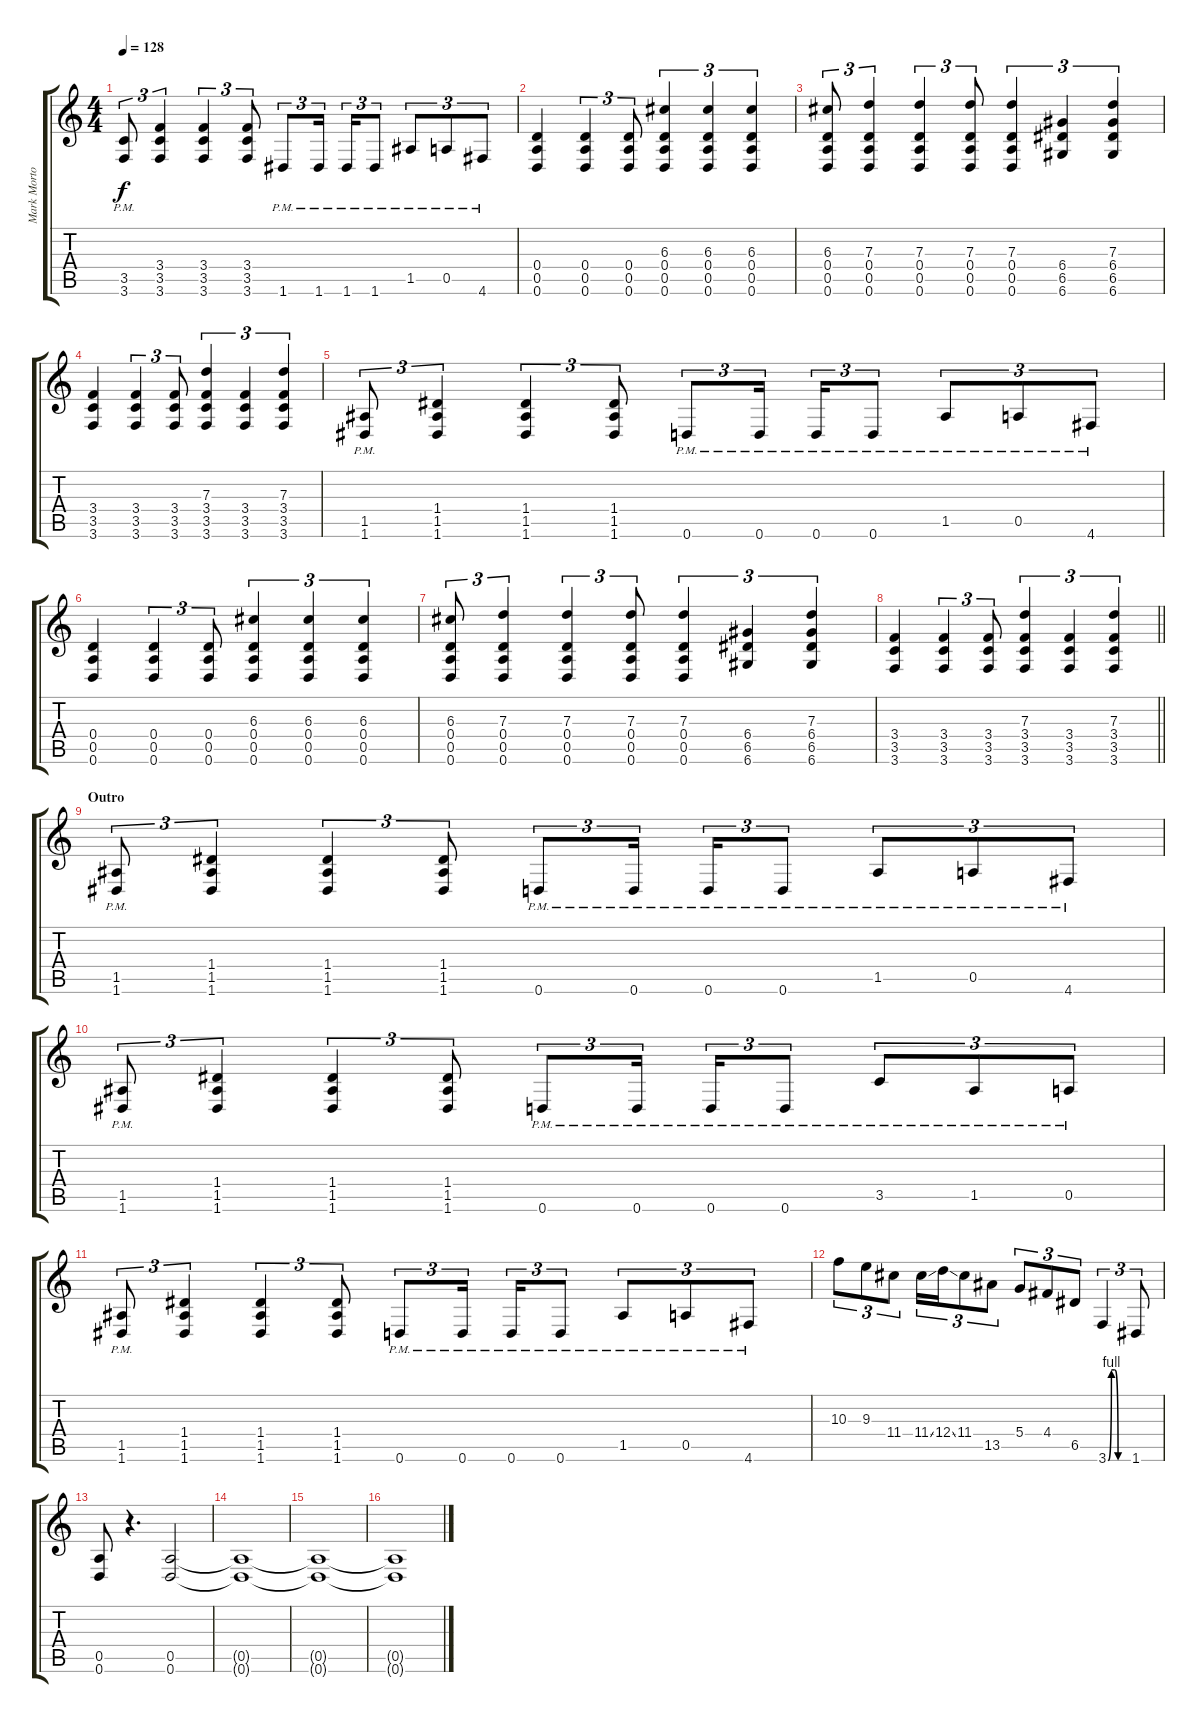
\track ("Mark Morton - Rhythm" "Mark Morto") {instrument distortionguitar}
\staff {score tabs}
\tuning (E4 B3 G3 D3 A2 D2) {hide}
\ts (4 4)
\tempo 128
\clef g2
\ks c
(3.5{pm} 3.6{pm}).8{tu (3 2) dy f} (3.4 3.5 3.6).4{tu (3 2)} (3.4 3.5 3.6).4{tu (3 2)} (3.4 3.5 3.6).8{tu (3 2)} 1.6{pm}.8{tu (3 2)} 1.6{pm}.16{tu (3 2) beam splitsecondary} 1.6{pm}.16{tu (3 2)} 1.6{pm}.8{tu (3 2)} 1.5{pm}.8{tu (3 2)} 0.5{pm}.8{tu (3 2)} 4.6{pm}.8{tu (3 2)} |
(0.4 0.5 0.6).4 (0.4 0.5 0.6).4{tu (3 2)} (0.4 0.5 0.6).8{tu (3 2)} (6.3 0.4 0.5 0.6).4{tu (3 2)} (6.3 0.4 0.5 0.6).4{tu (3 2)} (6.3 0.4 0.5 0.6).4{tu (3 2)} |
(6.3 0.4 0.5 0.6).8{tu (3 2)} (7.3 0.4 0.5 0.6).4{tu (3 2)} (7.3 0.4 0.5 0.6).4{tu (3 2)} (7.3 0.4 0.5 0.6).8{tu (3 2)} (7.3 0.4 0.5 0.6).4{tu (3 2)} (6.4 6.5 6.6).4{tu (3 2)} (7.3 6.4 6.5 6.6).4{tu (3 2)} |
(3.4 3.5 3.6).4 (3.4 3.5 3.6).4{tu (3 2)} (3.4 3.5 3.6).8{tu (3 2)} (7.3 3.4 3.5 3.6).4{tu (3 2)} (3.4 3.5 3.6).4{tu (3 2)} (7.3 3.4 3.5 3.6).4{tu (3 2)} |
(1.5{pm} 1.6{pm}).8{tu (3 2)} (1.4 1.5 1.6).4{tu (3 2)} (1.4 1.5 1.6).4{tu (3 2)} (1.4 1.5 1.6).8{tu (3 2)} 0.6{pm}.8{tu (3 2)} 0.6{pm}.16{tu (3 2) beam splitsecondary} 0.6{pm}.16{tu (3 2)} 0.6{pm}.8{tu (3 2)} 1.5{pm}.8{tu (3 2)} 0.5{pm}.8{tu (3 2)} 4.6{pm}.8{tu (3 2)} |
(0.4 0.5 0.6).4 (0.4 0.5 0.6).4{tu (3 2)} (0.4 0.5 0.6).8{tu (3 2)} (6.3 0.4 0.5 0.6).4{tu (3 2)} (6.3 0.4 0.5 0.6).4{tu (3 2)} (6.3 0.4 0.5 0.6).4{tu (3 2)} |
(6.3 0.4 0.5 0.6).8{tu (3 2)} (7.3 0.4 0.5 0.6).4{tu (3 2)} (7.3 0.4 0.5 0.6).4{tu (3 2)} (7.3 0.4 0.5 0.6).8{tu (3 2)} (7.3 0.4 0.5 0.6).4{tu (3 2)} (6.4 6.5 6.6).4{tu (3 2)} (7.3 6.4 6.5 6.6).4{tu (3 2)} |
\barLineRight lightlight
(3.4 3.5 3.6).4 (3.4 3.5 3.6).4{tu (3 2)} (3.4 3.5 3.6).8{tu (3 2)} (7.3 3.4 3.5 3.6).4{tu (3 2)} (3.4 3.5 3.6).4{tu (3 2)} (7.3 3.4 3.5 3.6).4{tu (3 2)} |
\section ("" "Outro")
(1.5{pm} 1.6{pm}).8{tu (3 2)} (1.4 1.5 1.6).4{tu (3 2)} (1.4 1.5 1.6).4{tu (3 2)} (1.4 1.5 1.6).8{tu (3 2)} 0.6{pm}.8{tu (3 2)} 0.6{pm}.16{tu (3 2) beam splitsecondary} 0.6{pm}.16{tu (3 2)} 0.6{pm}.8{tu (3 2)} 1.5{pm}.8{tu (3 2)} 0.5{pm}.8{tu (3 2)} 4.6{pm}.8{tu (3 2)} |
(1.5{pm} 1.6{pm}).8{tu (3 2)} (1.4 1.5 1.6).4{tu (3 2)} (1.4 1.5 1.6).4{tu (3 2)} (1.4 1.5 1.6).8{tu (3 2)} 0.6{pm}.8{tu (3 2)} 0.6{pm}.16{tu (3 2) beam splitsecondary} 0.6{pm}.16{tu (3 2)} 0.6{pm}.8{tu (3 2)} 3.5{pm}.8{tu (3 2)} 1.5{pm}.8{tu (3 2)} 0.5{pm}.8{tu (3 2)} |
(1.5{pm} 1.6{pm}).8{tu (3 2)} (1.4 1.5 1.6).4{tu (3 2)} (1.4 1.5 1.6).4{tu (3 2)} (1.4 1.5 1.6).8{tu (3 2)} 0.6{pm}.8{tu (3 2)} 0.6{pm}.16{tu (3 2) beam splitsecondary} 0.6{pm}.16{tu (3 2)} 0.6{pm}.8{tu (3 2)} 1.5{pm}.8{tu (3 2)} 0.5{pm}.8{tu (3 2)} 4.6{pm}.8{tu (3 2)} |
10.3.8{tu (3 2)} 9.3.8{tu (3 2)} 11.4.8{tu (3 2)} 11.4{ss}.16{tu (3 2)} 12.4{ss}.16{tu (3 2)} 11.4.8{tu (3 2)} 13.5.8{tu (3 2)} 5.4.8{tu (3 2)} 4.4.8{tu (3 2)} 6.5.8{tu (3 2)} 3.6{be (custom 0 0 10 4 20 4 30 0 60 0)}.4{tu (3 2)} 1.6.8{tu (3 2)} |
(0.5 0.6).8 r.4{d} (0.5 0.6).2 |
(0.5{t} 0.6{t}).1 |
(0.5{t} 0.6{t}).1 |
(0.5{t} 0.6{t}).1{volume 6}
